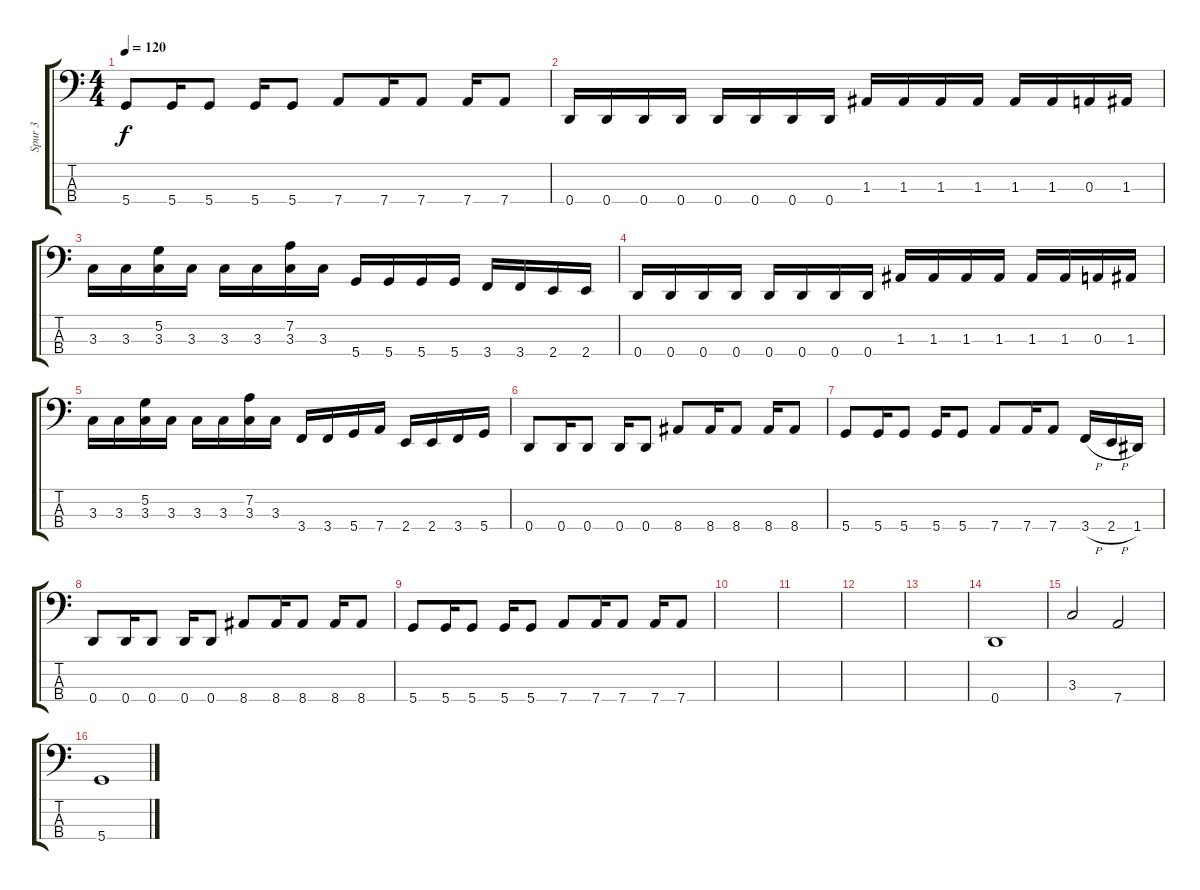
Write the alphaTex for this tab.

\track ("Spur 3" "Spur 3") {instrument electricbasspick}
\staff {score tabs}
\tuning (G2 D2 A1 D1) {hide}
\ts (4 4)
\tempo 120
\clef f4
\ks c
5.4.8{dy f} 5.4.16 5.4.8 5.4.16 5.4.8 7.4.8 7.4.16 7.4.8 7.4.16 7.4.8 |
0.4.16 0.4.16 0.4.16 0.4.16 0.4.16 0.4.16 0.4.16 0.4.16 1.3.16 1.3.16 1.3.16 1.3.16 1.3.16 1.3.16 0.3.16 1.3.16 |
3.3.16 3.3.16 (5.2 3.3).16 3.3.16 3.3.16 3.3.16 (7.2 3.3).16 3.3.16 5.4.16 5.4.16 5.4.16 5.4.16 3.4.16 3.4.16 2.4.16 2.4.16 |
0.4.16 0.4.16 0.4.16 0.4.16 0.4.16 0.4.16 0.4.16 0.4.16 1.3.16 1.3.16 1.3.16 1.3.16 1.3.16 1.3.16 0.3.16 1.3.16 |
3.3.16 3.3.16 (5.2 3.3).16 3.3.16 3.3.16 3.3.16 (7.2 3.3).16 3.3.16 3.4.16 3.4.16 5.4.16 7.4.16 2.4.16 2.4.16 3.4.16 5.4.16 |
0.4.8 0.4.16 0.4.8 0.4.16 0.4.8 8.4.8 8.4.16 8.4.8 8.4.16 8.4.8 |
5.4.8 5.4.16 5.4.8 5.4.16 5.4.8 7.4.8 7.4.16 7.4.8 3.4{h}.16 2.4{h}.16 1.4.16 |
0.4.8 0.4.16 0.4.8 0.4.16 0.4.8 8.4.8 8.4.16 8.4.8 8.4.16 8.4.8 |
5.4.8 5.4.16 5.4.8 5.4.16 5.4.8 7.4.8 7.4.16 7.4.8 7.4.16 7.4.8 |
|
|
|
|
0.4.1 |
3.3.2 7.4.2 |
5.4.1
